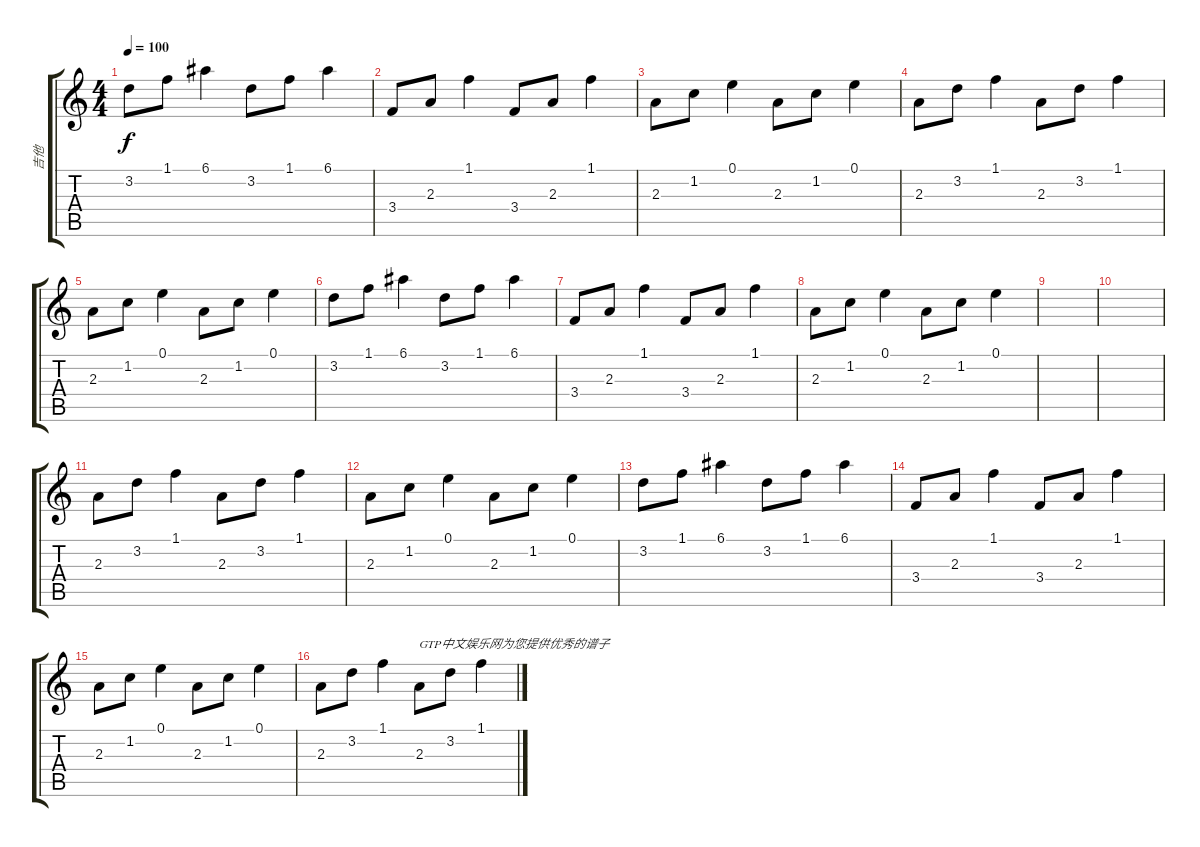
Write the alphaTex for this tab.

\track ("吉他" "吉他") {instrument acousticguitarsteel}
\staff {score tabs}
\tuning (E4 B3 G3 D3 A2 E2) {hide}
\ts (4 4)
\tempo 100
\clef g2
\ks c
3.2.8{dy f} 1.1.8 6.1.4 3.2.8 1.1.8 6.1.4 |
3.4.8 2.3.8 1.1.4 3.4.8 2.3.8 1.1.4 |
2.3.8 1.2.8 0.1.4 2.3.8 1.2.8 0.1.4 |
2.3.8 3.2.8 1.1.4 2.3.8 3.2.8 1.1.4 |
2.3.8 1.2.8 0.1.4 2.3.8 1.2.8 0.1.4 |
3.2.8 1.1.8 6.1.4 3.2.8 1.1.8 6.1.4 |
3.4.8 2.3.8 1.1.4 3.4.8 2.3.8 1.1.4 |
2.3.8 1.2.8 0.1.4 2.3.8 1.2.8 0.1.4 |
|
|
2.3.8 3.2.8 1.1.4 2.3.8 3.2.8 1.1.4 |
2.3.8 1.2.8 0.1.4 2.3.8 1.2.8 0.1.4 |
3.2.8 1.1.8 6.1.4 3.2.8 1.1.8 6.1.4 |
3.4.8 2.3.8 1.1.4 3.4.8 2.3.8 1.1.4 |
2.3.8 1.2.8 0.1.4 2.3.8 1.2.8 0.1.4 |
2.3.8 3.2.8 1.1.4 2.3.8{txt "GTP中文娱乐网为您提供优秀的谱子"} 3.2.8 1.1.4
